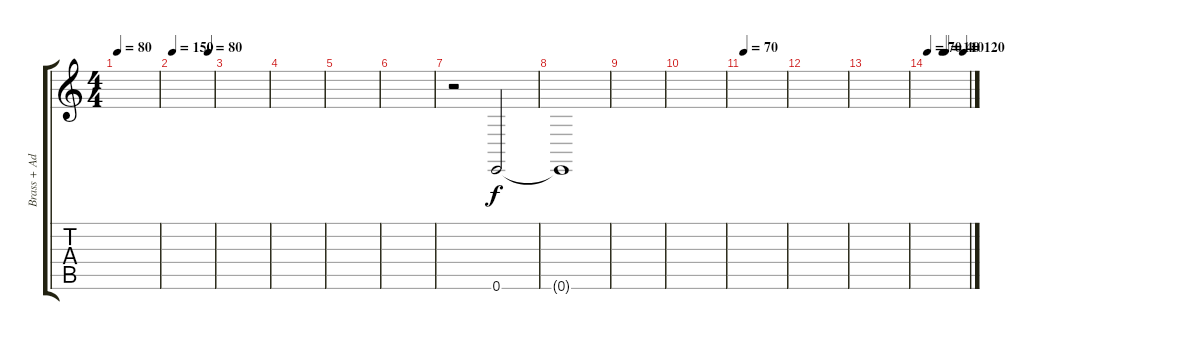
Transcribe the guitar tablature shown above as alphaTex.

\track ("Brass + Addition instruments" "Brass + Ad") {instrument brasssection}
\staff {score tabs}
\tuning (E4 B3 G3 D3 A2 E2) {hide}
\ts (4 4)
\tempo 80
\clef g2
\ks c
|
\tempo 150
\tempo (80 0.875)
|
|
|
|
|
r.2{volume 14 instrument synthvoice} 0.6.2 |
0.6{t}.1 |
|
|
\tempo 70
|
|
|
\tempo 70
\tempo (110 0.375)
\tempo (40 0.4375)
\tempo (120 0.875)
